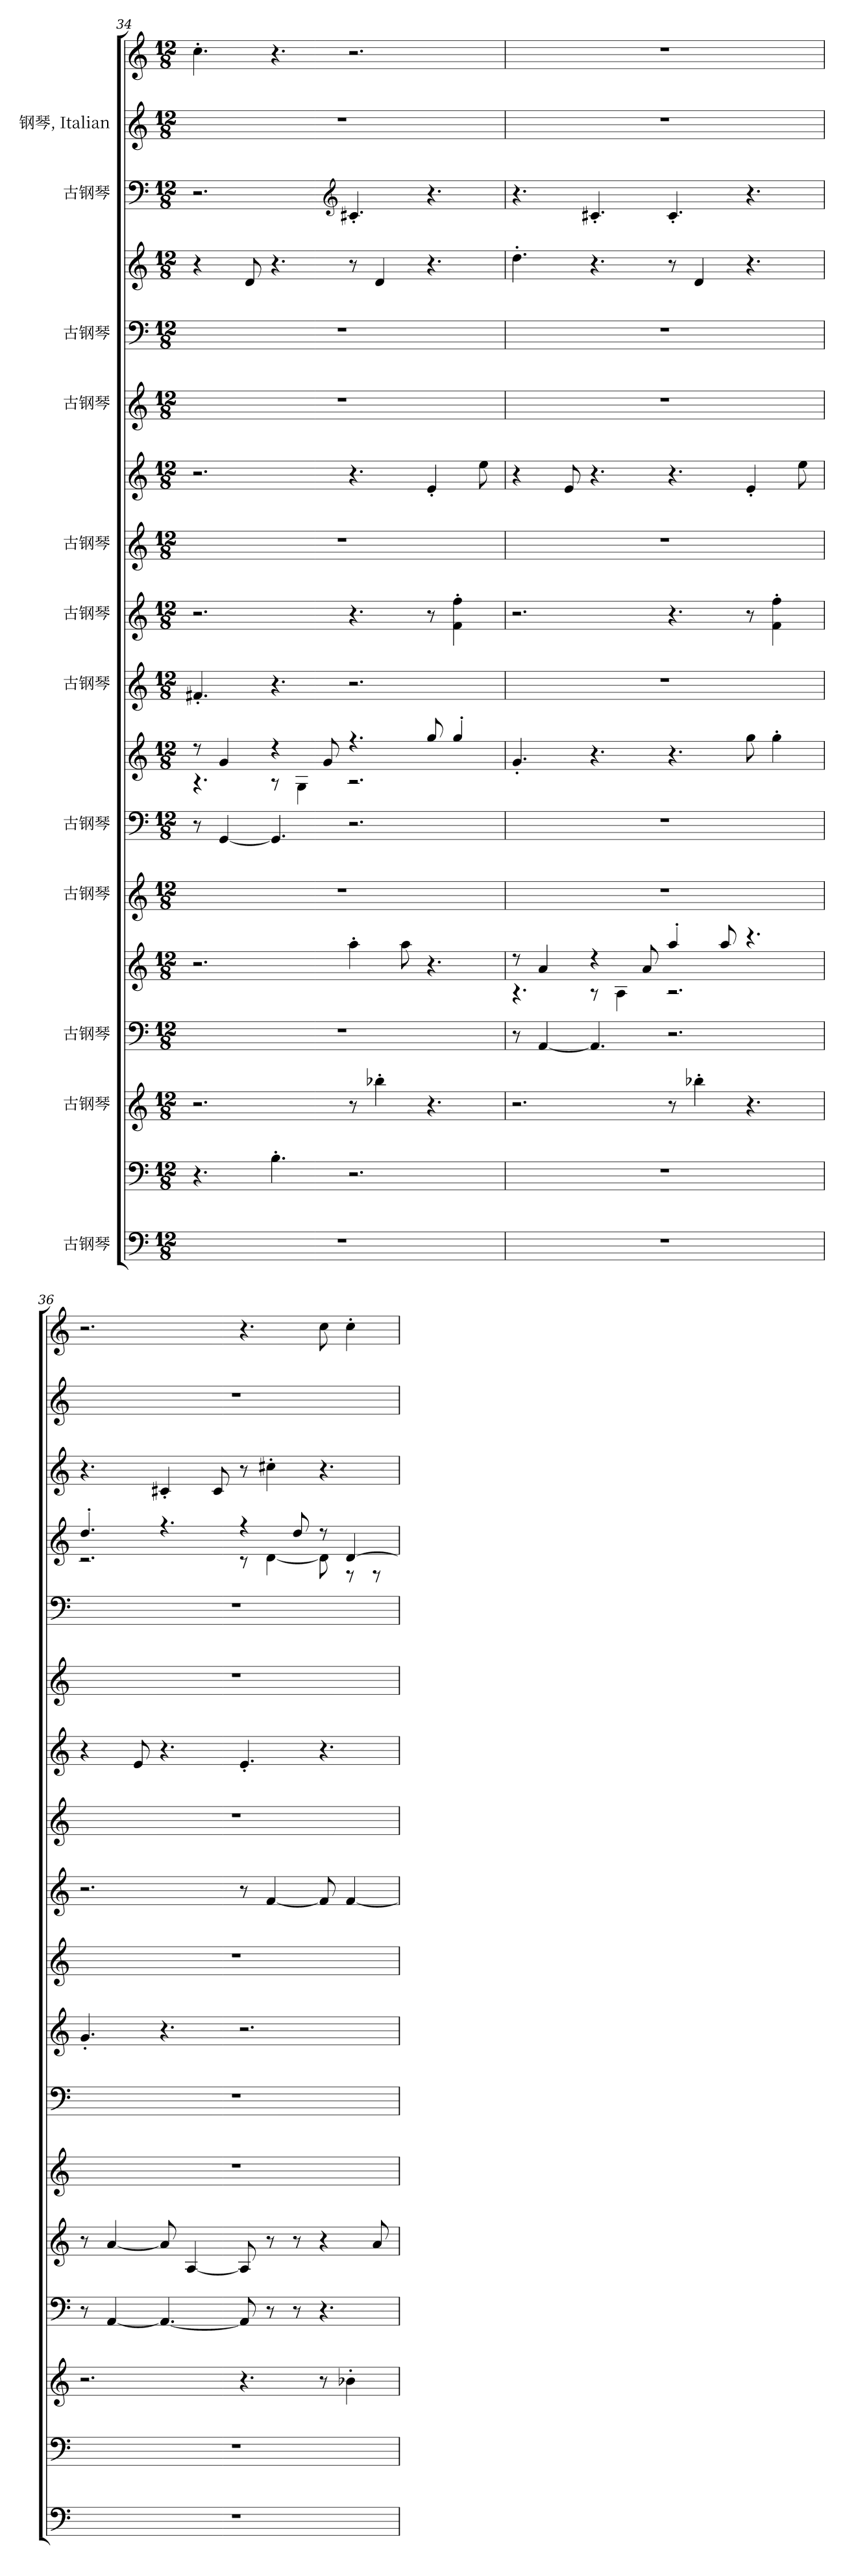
**kern	**kern	**kern	**kern	**kern	**kern	**kern	**kern	**kern	**kern	**kern	**kern	**kern	**kern	**kern	**kern	**kern	**kern
*part12	*part12	*part11	*part10	*part10	*part9	*part8	*part8	*part7	*part6	*part5	*part5	*part4	*part3	*part3	*part2	*part1	*part1
*staff18	*staff17	*staff16	*staff15	*staff14	*staff13	*staff12	*staff11	*staff10	*staff9	*staff8	*staff7	*staff6	*staff5	*staff4	*staff3	*staff2	*staff1
*I"古钢琴	*	*I"古钢琴	*I"古钢琴	*	*I"古钢琴	*I"古钢琴	*	*I"古钢琴	*I"古钢琴	*I"古钢琴	*	*I"古钢琴	*I"古钢琴	*	*I"古钢琴	*I"钢琴, Italian	*
*clefF4	*clefF4	*clefG2	*clefF4	*clefG2	*clefG2	*clefF4	*clefG2	*clefG2	*clefG2	*clefG2	*clefG2	*clefG2	*clefF4	*clefG2	*clefF4	*clefG2	*clefG2
*k[]	*k[]	*k[]	*k[]	*k[]	*k[]	*k[]	*k[]	*k[]	*k[]	*k[]	*k[]	*k[]	*k[]	*k[]	*k[]	*k[]	*k[]
*M12/8	*M12/8	*M12/8	*M12/8	*M12/8	*M12/8	*M12/8	*M12/8	*M12/8	*M12/8	*M12/8	*M12/8	*M12/8	*M12/8	*M12/8	*M12/8	*M12/8	*M12/8
=34	=34	=34	=34	=34	=34	=34	=34	=34	=34	=34	=34	=34	=34	=34	=34	=34	=34
*	*	*	*	*	*	*	*^	*	*	*	*	*	*	*	*	*	*
1.r	4.r	2.r	1.r	2.r	1.r	8r	8r	4.r	4.f#X'/	2.r	1.r	2.r	1.r	1.r	4r	2.r	1.r	4.cc'\
.	.	.	.	.	.	[4GG/	4g/	.	.	.	.	.	.	.	.	.	.	.
.	.	.	.	.	.	.	.	.	.	.	.	.	.	.	8d/	.	.	.
.	4.B'\	.	.	.	.	4.GG/]	4r	8r	4.r	.	.	.	.	.	4.r	.	.	4.r
.	.	.	.	.	.	.	.	4G\	.	.	.	.	.	.	.	.	.	.
.	.	.	.	.	.	.	8g/	.	.	.	.	.	.	.	.	.	.	.
*	*	*	*	*	*	*	*	*	*	*	*	*	*	*	*	*clefG2	*	*
.	2.r	8r	.	4aa'\	.	2.r	4.r	2.r	2.r	4.r	.	4.r	.	.	8r	4.c#X'/	.	2.r
.	.	4bb-X'\	.	.	.	.	.	.	.	.	.	.	.	.	4d/	.	.	.
.	.	.	.	8aa\	.	.	.	.	.	.	.	.	.	.	.	.	.	.
.	.	4.r	.	4.r	.	.	8gg/	.	.	8r	.	4e'/	.	.	4.r	4.r	.	.
.	.	.	.	.	.	.	4gg'/	.	.	4f\' 4ff\'	.	.	.	.	.	.	.	.
.	.	.	.	.	.	.	.	.	.	.	.	8ee\	.	.	.	.	.	.
*	*	*	*	*	*	*	*v	*v	*	*	*	*	*	*	*	*	*	*
=35	=35	=35	=35	=35	=35	=35	=35	=35	=35	=35	=35	=35	=35	=35	=35	=35	=35
*	*	*	*	*^	*	*	*	*	*	*	*	*	*	*	*	*	*
1.r	1.r	2.r	8r	8r	4.r	1.r	1.r	4.g'/	1.r	2.r	1.r	4r	1.r	1.r	4.dd'\	4.r	1.r	1.r
.	.	.	[4AA/	4a/	.	.	.	.	.	.	.	.	.	.	.	.	.	.
.	.	.	.	.	.	.	.	.	.	.	.	8e/	.	.	.	.	.	.
.	.	.	4.AA/]	4r	8r	.	.	4.r	.	.	.	4.r	.	.	4.r	4.c#X'/	.	.
.	.	.	.	.	4A\	.	.	.	.	.	.	.	.	.	.	.	.	.
.	.	.	.	8a/	.	.	.	.	.	.	.	.	.	.	.	.	.	.
.	.	8r	2.r	4aa'/	2.r	.	.	4.r	.	4.r	.	4.r	.	.	8r	4.c#'/	.	.
.	.	4bb-X'\	.	.	.	.	.	.	.	.	.	.	.	.	4d/	.	.	.
.	.	.	.	8aa/	.	.	.	.	.	.	.	.	.	.	.	.	.	.
.	.	4.r	.	4.r	.	.	.	8gg\	.	8r	.	4e'/	.	.	4.r	4.r	.	.
.	.	.	.	.	.	.	.	4gg'\	.	4f\' 4ff\'	.	.	.	.	.	.	.	.
.	.	.	.	.	.	.	.	.	.	.	.	8ee\	.	.	.	.	.	.
*	*	*	*	*v	*v	*	*	*	*	*	*	*	*	*	*	*	*	*
!!LO:PB:g=z
=36	=36	=36	=36	=36	=36	=36	=36	=36	=36	=36	=36	=36	=36	=36	=36	=36	=36
*	*	*	*	*	*	*	*	*	*	*	*	*	*	*^	*	*	*
1.r	1.r	2.r	8r	8r	1.r	1.r	4.g'/	1.r	2.r	1.r	4r	1.r	1.r	4.dd'/	2.r	4.r	1.r	2.r
.	.	.	[4AA/	[4a/	.	.	.	.	.	.	.	.	.	.	.	.	.	.
.	.	.	.	.	.	.	.	.	.	.	8e/	.	.	.	.	.	.	.
.	.	.	4.AA/_	8a/]	.	.	4.r	.	.	.	4.r	.	.	4.r	.	4c#X'/	.	.
.	.	.	.	[4A/	.	.	.	.	.	.	.	.	.	.	.	.	.	.
.	.	.	.	.	.	.	.	.	.	.	.	.	.	.	.	8c#/	.	.
.	.	4.r	8AA/]	8A/]	.	.	2.r	.	8r	.	4.e'/	.	.	4r	8r	8r	.	4.r
.	.	.	8r	8r	.	.	.	.	[4f/	.	.	.	.	.	[4d\	4cc#X'\	.	.
.	.	.	8r	8r	.	.	.	.	.	.	.	.	.	8dd/	.	.	.	.
.	.	8r	4.r	4r	.	.	.	.	8f/]	.	4.r	.	.	8r	8d\]	4.r	.	8cc\
.	.	4b-X'\	.	.	.	.	.	.	[4f/	.	.	.	.	[4d/	8r	.	.	4cc'\
.	.	.	.	8a/	.	.	.	.	.	.	.	.	.	.	8r	.	.	.
*	*	*	*	*	*	*	*	*	*	*	*	*	*	*v	*v	*	*	*
=	=	=	=	=	=	=	=	=	=	=	=	=	=	=	=	=	=
*-	*-	*-	*-	*-	*-	*-	*-	*-	*-	*-	*-	*-	*-	*-	*-	*-	*-
